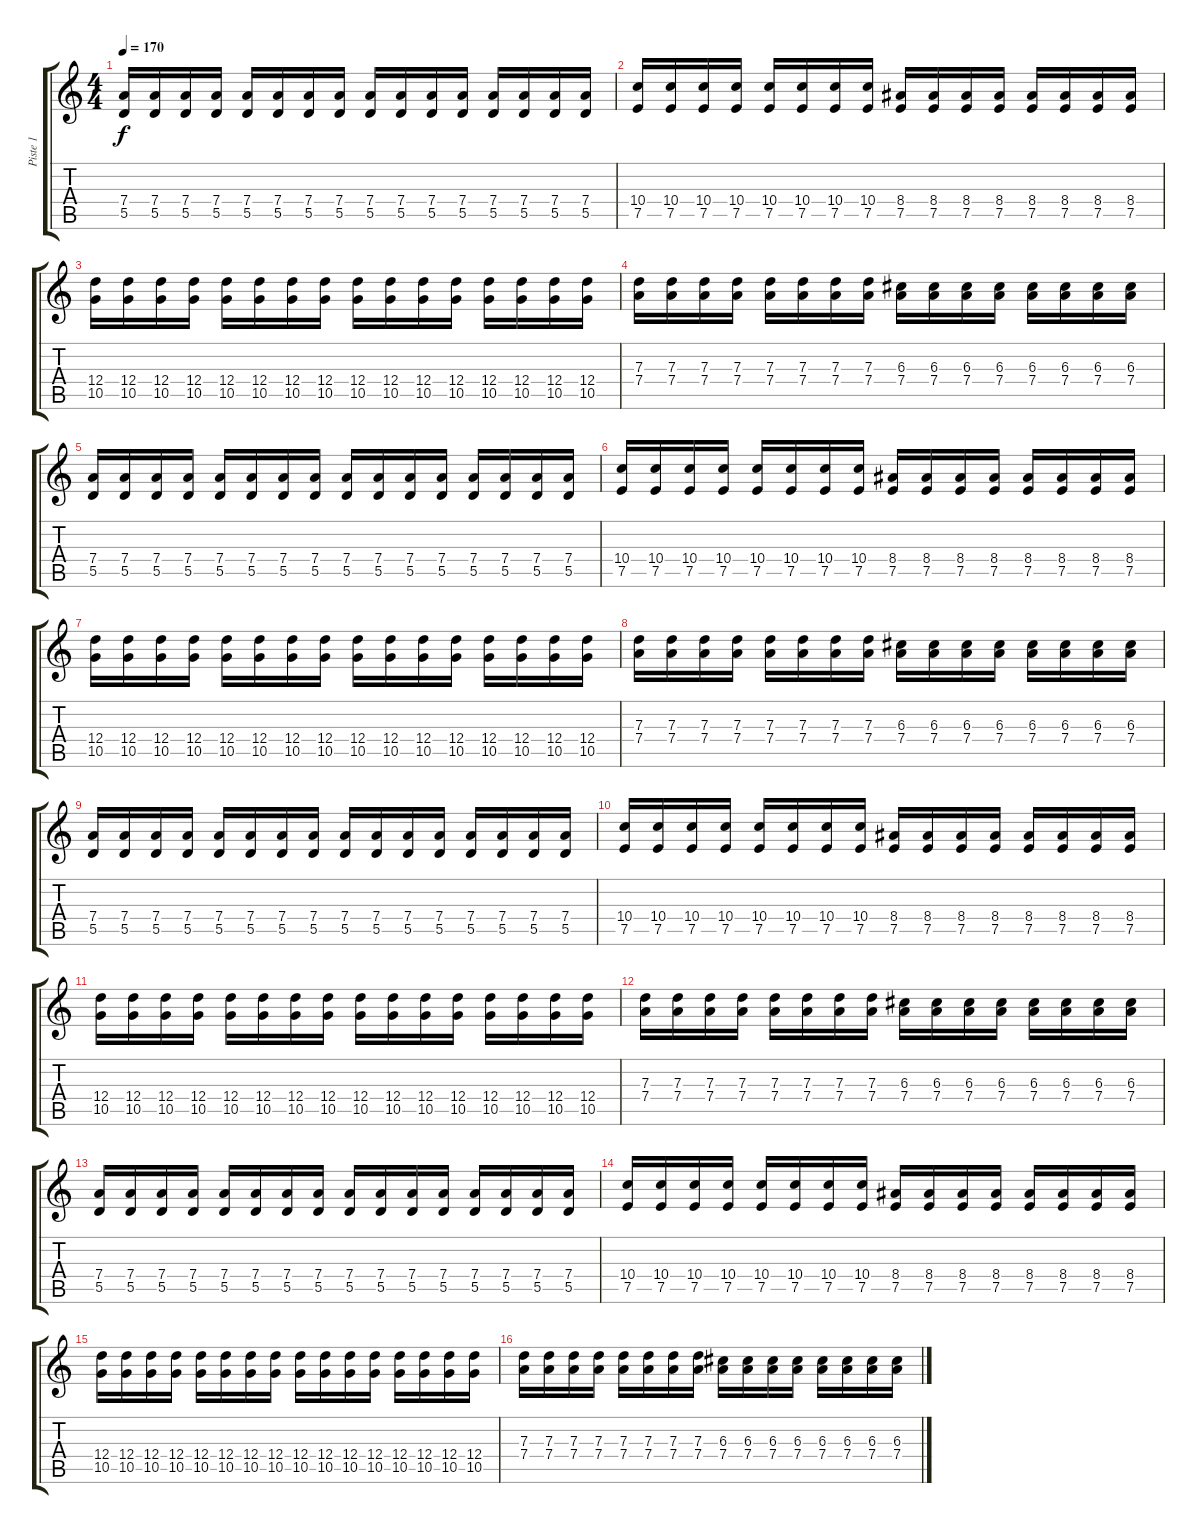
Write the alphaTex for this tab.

\track ("Piste 1" "Piste 1") {instrument distortionguitar}
\staff {score tabs}
\tuning (E4 B3 G3 D3 A2 E2) {hide}
\ts (4 4)
\tempo 170
\clef g2
\ks c
(7.4 5.5).16{dy f instrument distortionguitar} (7.4 5.5).16 (7.4 5.5).16 (7.4 5.5).16 (7.4 5.5).16 (7.4 5.5).16 (7.4 5.5).16 (7.4 5.5).16 (7.4 5.5).16 (7.4 5.5).16 (7.4 5.5).16 (7.4 5.5).16 (7.4 5.5).16 (7.4 5.5).16 (7.4 5.5).16 (7.4 5.5).16 |
(10.4 7.5).16 (10.4 7.5).16 (10.4 7.5).16 (10.4 7.5).16 (10.4 7.5).16 (10.4 7.5).16 (10.4 7.5).16 (10.4 7.5).16 (8.4 7.5).16 (8.4 7.5).16 (8.4 7.5).16 (8.4 7.5).16 (8.4 7.5).16 (8.4 7.5).16 (8.4 7.5).16 (8.4 7.5).16 |
(12.4 10.5).16 (12.4 10.5).16 (12.4 10.5).16 (12.4 10.5).16 (12.4 10.5).16 (12.4 10.5).16 (12.4 10.5).16 (12.4 10.5).16 (12.4 10.5).16 (12.4 10.5).16 (12.4 10.5).16 (12.4 10.5).16 (12.4 10.5).16 (12.4 10.5).16 (12.4 10.5).16 (12.4 10.5).16 |
(7.3 7.4).16 (7.3 7.4).16 (7.3 7.4).16 (7.3 7.4).16 (7.3 7.4).16 (7.3 7.4).16 (7.3 7.4).16 (7.3 7.4).16 (6.3 7.4).16 (6.3 7.4).16 (6.3 7.4).16 (6.3 7.4).16 (6.3 7.4).16 (6.3 7.4).16 (6.3 7.4).16 (6.3 7.4).16 |
(7.4 5.5).16 (7.4 5.5).16 (7.4 5.5).16 (7.4 5.5).16 (7.4 5.5).16 (7.4 5.5).16 (7.4 5.5).16 (7.4 5.5).16 (7.4 5.5).16 (7.4 5.5).16 (7.4 5.5).16 (7.4 5.5).16 (7.4 5.5).16 (7.4 5.5).16 (7.4 5.5).16 (7.4 5.5).16 |
(10.4 7.5).16 (10.4 7.5).16 (10.4 7.5).16 (10.4 7.5).16 (10.4 7.5).16 (10.4 7.5).16 (10.4 7.5).16 (10.4 7.5).16 (8.4 7.5).16 (8.4 7.5).16 (8.4 7.5).16 (8.4 7.5).16 (8.4 7.5).16 (8.4 7.5).16 (8.4 7.5).16 (8.4 7.5).16 |
(12.4 10.5).16 (12.4 10.5).16 (12.4 10.5).16 (12.4 10.5).16 (12.4 10.5).16 (12.4 10.5).16 (12.4 10.5).16 (12.4 10.5).16 (12.4 10.5).16 (12.4 10.5).16 (12.4 10.5).16 (12.4 10.5).16 (12.4 10.5).16 (12.4 10.5).16 (12.4 10.5).16 (12.4 10.5).16 |
(7.3 7.4).16 (7.3 7.4).16 (7.3 7.4).16 (7.3 7.4).16 (7.3 7.4).16 (7.3 7.4).16 (7.3 7.4).16 (7.3 7.4).16 (6.3 7.4).16 (6.3 7.4).16 (6.3 7.4).16 (6.3 7.4).16 (6.3 7.4).16 (6.3 7.4).16 (6.3 7.4).16 (6.3 7.4).16 |
(7.4 5.5).16 (7.4 5.5).16 (7.4 5.5).16 (7.4 5.5).16 (7.4 5.5).16 (7.4 5.5).16 (7.4 5.5).16 (7.4 5.5).16 (7.4 5.5).16 (7.4 5.5).16 (7.4 5.5).16 (7.4 5.5).16 (7.4 5.5).16 (7.4 5.5).16 (7.4 5.5).16 (7.4 5.5).16 |
(10.4 7.5).16 (10.4 7.5).16 (10.4 7.5).16 (10.4 7.5).16 (10.4 7.5).16 (10.4 7.5).16 (10.4 7.5).16 (10.4 7.5).16 (8.4 7.5).16 (8.4 7.5).16 (8.4 7.5).16 (8.4 7.5).16 (8.4 7.5).16 (8.4 7.5).16 (8.4 7.5).16 (8.4 7.5).16 |
(12.4 10.5).16 (12.4 10.5).16 (12.4 10.5).16 (12.4 10.5).16 (12.4 10.5).16 (12.4 10.5).16 (12.4 10.5).16 (12.4 10.5).16 (12.4 10.5).16 (12.4 10.5).16 (12.4 10.5).16 (12.4 10.5).16 (12.4 10.5).16 (12.4 10.5).16 (12.4 10.5).16 (12.4 10.5).16 |
(7.3 7.4).16 (7.3 7.4).16 (7.3 7.4).16 (7.3 7.4).16 (7.3 7.4).16 (7.3 7.4).16 (7.3 7.4).16 (7.3 7.4).16 (6.3 7.4).16 (6.3 7.4).16 (6.3 7.4).16 (6.3 7.4).16 (6.3 7.4).16 (6.3 7.4).16 (6.3 7.4).16 (6.3 7.4).16 |
(7.4 5.5).16 (7.4 5.5).16 (7.4 5.5).16 (7.4 5.5).16 (7.4 5.5).16 (7.4 5.5).16 (7.4 5.5).16 (7.4 5.5).16 (7.4 5.5).16 (7.4 5.5).16 (7.4 5.5).16 (7.4 5.5).16 (7.4 5.5).16 (7.4 5.5).16 (7.4 5.5).16 (7.4 5.5).16 |
(10.4 7.5).16 (10.4 7.5).16 (10.4 7.5).16 (10.4 7.5).16 (10.4 7.5).16 (10.4 7.5).16 (10.4 7.5).16 (10.4 7.5).16 (8.4 7.5).16 (8.4 7.5).16 (8.4 7.5).16 (8.4 7.5).16 (8.4 7.5).16 (8.4 7.5).16 (8.4 7.5).16 (8.4 7.5).16 |
(12.4 10.5).16 (12.4 10.5).16 (12.4 10.5).16 (12.4 10.5).16 (12.4 10.5).16 (12.4 10.5).16 (12.4 10.5).16 (12.4 10.5).16 (12.4 10.5).16 (12.4 10.5).16 (12.4 10.5).16 (12.4 10.5).16 (12.4 10.5).16 (12.4 10.5).16 (12.4 10.5).16 (12.4 10.5).16 |
(7.3 7.4).16 (7.3 7.4).16 (7.3 7.4).16 (7.3 7.4).16 (7.3 7.4).16 (7.3 7.4).16 (7.3 7.4).16 (7.3 7.4).16 (6.3 7.4).16 (6.3 7.4).16 (6.3 7.4).16 (6.3 7.4).16 (6.3 7.4).16 (6.3 7.4).16 (6.3 7.4).16 (6.3 7.4).16
